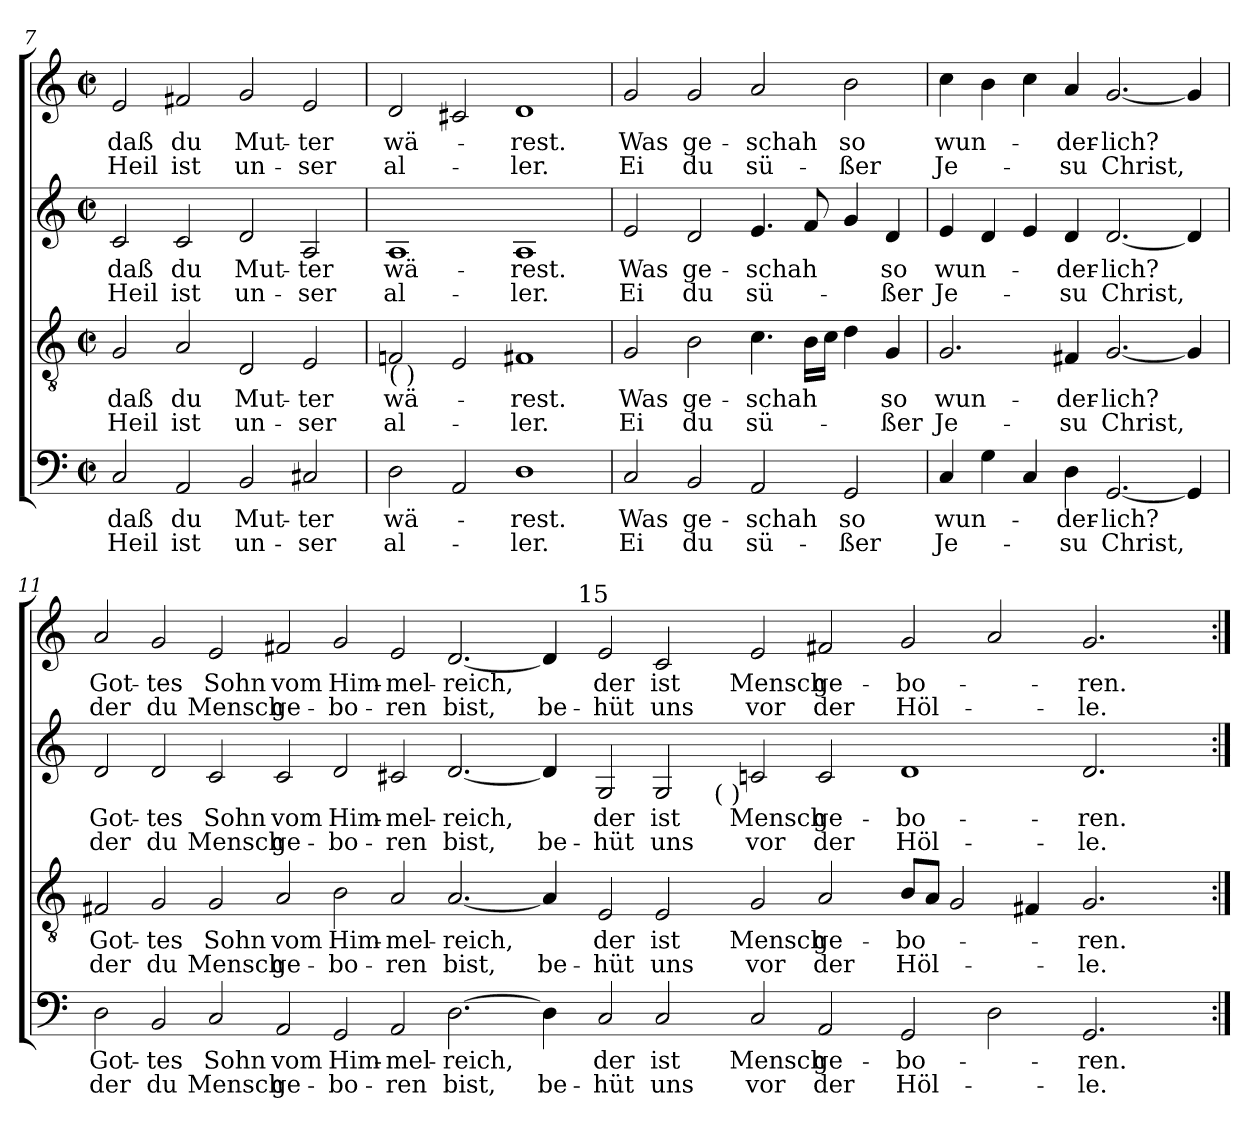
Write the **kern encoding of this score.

**kern	**text	**text	**kern	**text	**text	**kern	**text	**text	**kern	**text	**text
*part4	*part4	*part4	*part3	*part3	*part3	*part2	*part2	*part2	*part1	*part1	*part1
*staff4	*staff4	*staff4	*staff3	*staff3	*staff3	*staff2	*staff2	*staff2	*staff1	*staff1	*staff1
!!LO:PB:g=z
*clefF4	*	*	*clefGv2	*	*	*clefG2	*	*	*clefG2	*	*
*k[]	*	*	*k[]	*	*	*k[]	*	*	*k[]	*	*
*C:	*	*	*C:	*	*	*C:	*	*	*C:	*	*
*M2/2	*	*	*M2/2	*	*	*M2/2	*	*	*M2/2	*	*
*met(c|)	*	*	*met(c|)	*	*	*met(c|)	*	*	*met(c|)	*	*
=7	=7	=7	=7	=7	=7	=7	=7	=7	=7	=7	=7
!	!LO:LY:b	!LO:LY:b	!	!LO:LY:b	!LO:LY:b	!	!LO:LY:b	!LO:LY:b	!	!LO:LY:b	!LO:LY:b
2C/	daß	Heil	2G/	daß	Heil	2c/	daß	Heil	2e/	daß	Heil
!	!LO:LY:b	!LO:LY:b	!	!LO:LY:b	!LO:LY:b	!	!LO:LY:b	!LO:LY:b	!	!LO:LY:b	!LO:LY:b
2AA/	du	ist	2A/	du	ist	2c/	du	ist	2f#X/	du	ist
!	!LO:LY:b	!LO:LY:b	!	!LO:LY:b	!LO:LY:b	!	!LO:LY:b	!LO:LY:b	!	!LO:LY:b	!LO:LY:b
2BB/	Mut-	un-	2D/	Mut-	un-	2d/	Mut-	un-	2g/	Mut-	un-
!	!LO:LY:b	!LO:LY:b	!	!LO:LY:b	!LO:LY:b	!	!LO:LY:b	!LO:LY:b	!	!LO:LY:b	!LO:LY:b
2C#X/	-ter	-ser	2E/	-ter	-ser	2A/	-ter	-ser	2e/	-ter	-ser
=8	=8	=8	=8	=8	=8	=8	=8	=8	=8	=8	=8
!	!	!	!LO:TX:b:t=( )	!	!	!	!	!	!	!	!
!	!LO:LY:b	!LO:LY:b	!	!LO:LY:b	!LO:LY:b	!	!LO:LY:b	!LO:LY:b	!	!LO:LY:b	!LO:LY:b
2D\	wä-	al-	2Fn/	wä-	al-	1A	wä-	al-	2d/	wä-	al-
2AA/	.	.	2E/	.	.	.	.	.	2c#X/	.	.
!	!LO:LY:b	!LO:LY:b	!	!LO:LY:b	!LO:LY:b	!	!LO:LY:b	!LO:LY:b	!	!LO:LY:b	!LO:LY:b
1D	-rest.	-ler.	1F#X	-rest.	-ler.	1A	-rest.	-ler.	1d	-rest.	-ler.
=9	=9	=9	=9	=9	=9	=9	=9	=9	=9	=9	=9
!	!LO:LY:b	!LO:LY:b	!	!LO:LY:b	!LO:LY:b	!	!LO:LY:b	!LO:LY:b	!	!LO:LY:b	!LO:LY:b
2C/	Was	Ei	2G/	Was	Ei	2e/	Was	Ei	2g/	Was	Ei
!	!LO:LY:b	!LO:LY:b	!	!LO:LY:b	!LO:LY:b	!	!LO:LY:b	!LO:LY:b	!	!LO:LY:b	!LO:LY:b
2BB/	ge-	du	2B\	ge-	du	2d/	ge-	du	2g/	ge-	du
!	!LO:LY:b	!LO:LY:b	!	!LO:LY:b	!LO:LY:b	!	!LO:LY:b	!LO:LY:b	!	!LO:LY:b	!LO:LY:b
2AA/	-schah	sü-	4.c\	-schah	sü-	4.e/	-schah	sü-	2a/	-schah	sü-
.	.	.	16B\LL	.	.	8f/	.	.	.	.	.
.	.	.	16c\JJ	.	.	.	.	.	.	.	.
!	!LO:LY:b	!LO:LY:b	!	!	!	!	!	!	!	!LO:LY:b	!LO:LY:b
2GG/	so	-ßer	4d\	.	.	4g/	.	.	2b\	so	-ßer
!	!	!	!	!LO:LY:b	!LO:LY:b	!	!LO:LY:b	!LO:LY:b	!	!	!
.	.	.	4G/	so	-ßer	4d/	so	-ßer	.	.	.
=10	=10	=10	=10	=10	=10	=10	=10	=10	=10	=10	=10
!	!LO:LY:b	!LO:LY:b	!	!LO:LY:b	!LO:LY:b	!	!LO:LY:b	!LO:LY:b	!	!LO:LY:b	!LO:LY:b
4C/	wun-	Je-	2.G/	wun-	Je-	4e/	wun-	Je-	4cc\	wun-	Je-
4G\	.	.	.	.	.	4d/	.	.	4b\	.	.
4C/	.	.	.	.	.	4e/	.	.	4cc\	.	.
!	!LO:LY:b	!LO:LY:b	!	!LO:LY:b	!LO:LY:b	!	!LO:LY:b	!LO:LY:b	!	!LO:LY:b	!LO:LY:b
4D\	-der-	-su	4F#X/	-der-	-su	4d/	-der-	-su	4a/	-der-	-su
!	!LO:LY:b	!LO:LY:b	!	!LO:LY:b	!LO:LY:b	!	!LO:LY:b	!LO:LY:b	!	!LO:LY:b	!LO:LY:b
[<2.GG/	-lich?	Christ,	[<2.G/	-lich?	Christ,	[<2.d/	-lich?	Christ,	[<2.g/	-lich?	Christ,
4GG/]	.	.	4G/]	.	.	4d/]	.	.	4g/]	.	.
!!LO:LB:g=z
=11	=11	=11	=11	=11	=11	=11	=11	=11	=11	=11	=11
!	!LO:LY:b	!LO:LY:b	!	!LO:LY:b	!LO:LY:b	!	!LO:LY:b	!LO:LY:b	!	!LO:LY:b	!LO:LY:b
*	*	*	*	*	*	*^	*	*	*^	*	*
2D\	Got-	der	2F#X/	Got-	der	2d/	1ryy	Got-	der	2a/	1ryy	Got-	der
!	!LO:LY:b	!LO:LY:b	!	!LO:LY:b	!LO:LY:b	!	!	!LO:LY:b	!LO:LY:b	!	!	!LO:LY:b	!LO:LY:b
2BB/	-tes	du	2G/	-tes	du	2d/	.	-tes	du	2g/	.	-tes	du
!	!LO:LY:b	!LO:LY:b	!	!LO:LY:b	!LO:LY:b	!	!	!LO:LY:b	!LO:LY:b	!	!	!LO:LY:b	!LO:LY:b
2C/	Sohn	Mensch	2G/	Sohn	Mensch	2c/	1ryy	Sohn	Mensch	2e/	1ryy	Sohn	Mensch
!	!LO:LY:b	!LO:LY:b	!	!LO:LY:b	!LO:LY:b	!	!	!LO:LY:b	!LO:LY:b	!	!	!LO:LY:b	!LO:LY:b
2AA/	vom	ge-	2A/	vom	ge-	2c/	.	vom	ge-	2f#X/	.	vom	ge-
!	!LO:LY:b	!LO:LY:b	!	!LO:LY:b	!LO:LY:b	!	!	!LO:LY:b	!LO:LY:b	!	!	!LO:LY:b	!LO:LY:b
2GG/	Him-	-bo-	2B\	Him-	-bo-	2d/	1ryy	Him-	-bo-	2g/	1ryy	Him-	-bo-
!	!LO:LY:b	!LO:LY:b	!	!LO:LY:b	!LO:LY:b	!	!	!LO:LY:b	!LO:LY:b	!	!	!LO:LY:b	!LO:LY:b
2AA/	-mel-	-ren	2A/	-mel-	-ren	2c#X/	.	-mel-	-ren	2e/	.	-mel-	-ren
!	!LO:LY:b	!LO:LY:b	!	!LO:LY:b	!LO:LY:b	!	!	!LO:LY:b	!LO:LY:b	!	!	!LO:LY:b	!LO:LY:b
[>2.D\	-reich,	bist,	[<2.A/	-reich,	bist,	[<2.d/	1ryy	-reich,	bist,	[<2.d/	2ryy	-reich,	bist,
.	.	.	.	.	.	.	.	.	.	.	4ryy	.	.
!	!	!LO:LY:b	!	!	!LO:LY:b	!	!	!	!LO:LY:b	!	!	!	!LO:LY:b
4D\]	.	be-	4A/]	.	be-	4d/]	.	.	be-	4d/]	8ryy	.	be-
.	.	.	.	.	.	.	.	.	.	.	32ryy	.	.
!	!	!	!	!	!	!	!	!	!	!	!LO:TX:a:t=15	!	!
.	.	.	.	.	.	.	.	.	.	.	1ryy	.	.
!	!LO:LY:b	!LO:LY:b	!	!LO:LY:b	!LO:LY:b	!	!	!LO:LY:b	!LO:LY:b	!	!	!LO:LY:b	!LO:LY:b
2C/	der	-hüt	2E/	der	-hüt	2G/	2ryy	der	-hüt	2e/	.	der	-hüt
!	!LO:LY:b	!LO:LY:b	!	!LO:LY:b	!LO:LY:b	!	!	!LO:LY:b	!LO:LY:b	!	!	!LO:LY:b	!LO:LY:b
2C/	ist	uns	2E/	ist	uns	2G/	4ryy	ist	uns	2c/	.	ist	uns
.	.	.	.	.	.	.	16.ryy	.	.	.	.	.	.
!	!	!	!	!	!	!	!LO:TX:b:t=( )	!	!	!	!	!	!
.	.	.	.	.	.	.	1ryy	.	.	.	.	.	.
.	.	.	.	.	.	.	.	.	.	.	1ryy	.	.
!	!LO:LY:b	!LO:LY:b	!	!LO:LY:b	!LO:LY:b	!	!	!LO:LY:b	!LO:LY:b	!	!	!LO:LY:b	!LO:LY:b
2C/	Mensch	vor	2G/	Mensch	vor	2cn/	.	Mensch	vor	2e/	.	Mensch	vor
!	!LO:LY:b	!LO:LY:b	!	!LO:LY:b	!LO:LY:b	!	!	!LO:LY:b	!LO:LY:b	!	!	!LO:LY:b	!LO:LY:b
2AA/	ge-	der	2A/	ge-	der	2c/	.	ge-	der	2f#X/	.	ge-	der
.	.	.	.	.	.	.	1ryy	.	.	.	.	.	.
.	.	.	.	.	.	.	.	.	.	.	1ryy	.	.
!	!LO:LY:b	!LO:LY:b	!	!LO:LY:b	!LO:LY:b	!	!	!LO:LY:b	!LO:LY:b	!	!	!LO:LY:b	!LO:LY:b
2GG/	-bo-	Höl-	8B/L	-bo-	Höl-	1d	.	-bo-	Höl-	2g/	.	-bo-	Höl-
.	.	.	8A/J	.	.	.	.	.	.	.	.	.	.
.	.	.	2G/	.	.	.	.	.	.	.	.	.	.
2D\	.	.	.	.	.	.	.	.	.	2a/	.	.	.
.	.	.	4F#X/	.	.	.	.	.	.	.	.	.	.
.	.	.	.	.	.	.	2ryy	.	.	.	.	.	.
.	.	.	.	.	.	.	.	.	.	.	2ryy	.	.
!	!LO:LY:b	!LO:LY:b	!	!LO:LY:b	!LO:LY:b	!	!	!LO:LY:b	!LO:LY:b	!	!	!LO:LY:b	!LO:LY:b
2.GG/	-ren.	-le.	2.G/	-ren.	-le.	2.d/	.	-ren.	-le.	2.g/	.	-ren.	-le.
.	.	.	.	.	.	.	4ryy	.	.	.	.	.	.
.	.	.	.	.	.	.	.	.	.	.	4ryy	.	.
.	.	.	.	.	.	.	8ryy	.	.	.	.	.	.
.	.	.	.	.	.	.	.	.	.	.	16.ryy	.	.
.	.	.	.	.	.	.	32ryy	.	.	.	.	.	.
*	*	*	*	*	*	*v	*v	*	*	*	*	*	*
*	*	*	*	*	*	*	*	*	*v	*v	*	*
=:|!	=:|!	=:|!	=:|!	=:|!	=:|!	=:|!	=:|!	=:|!	=:|!	=:|!	=:|!
*-	*-	*-	*-	*-	*-	*-	*-	*-	*-	*-	*-
